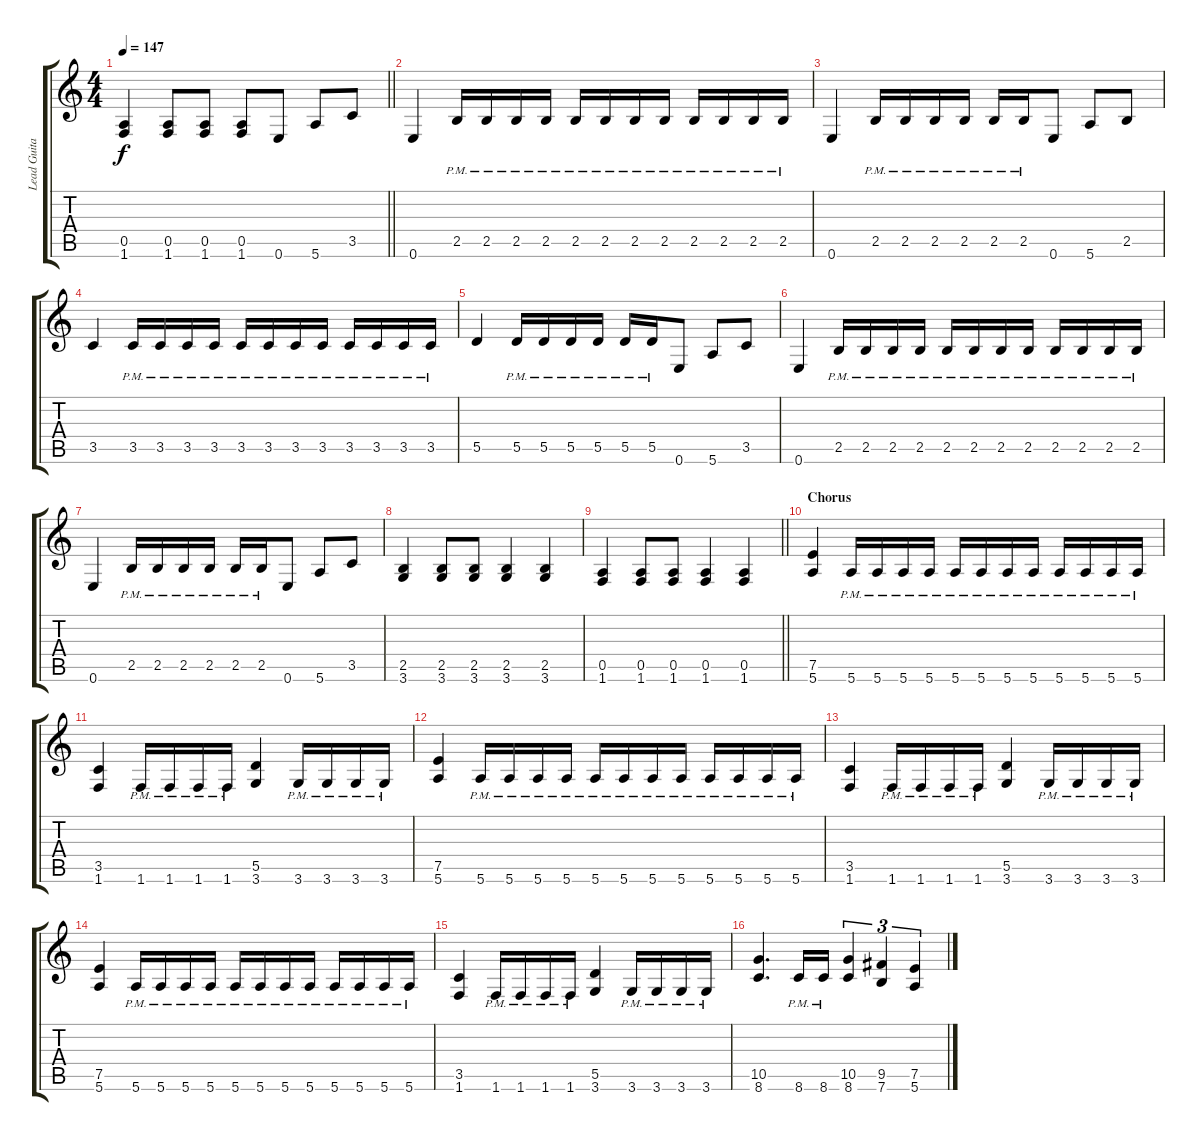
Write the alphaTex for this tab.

\track ("Lead Guitar" "Lead Guita") {instrument distortionguitar}
\staff {score tabs}
\tuning (E4 B3 G3 D3 A2 E2) {hide}
\ts (4 4)
\tempo 147
\clef g2
\barLineRight lightlight
\ks c
(0.5 1.6).4{dy f} (0.5 1.6).8 (0.5 1.6).8 (0.5 1.6).8 0.6.8 5.6.8 3.5.8 |
0.6.4 2.5{pm}.16 2.5{pm}.16 2.5{pm}.16 2.5{pm}.16 2.5{pm}.16 2.5{pm}.16 2.5{pm}.16 2.5{pm}.16 2.5{pm}.16 2.5{pm}.16 2.5{pm}.16 2.5{pm}.16 |
0.6.4 2.5{pm}.16 2.5{pm}.16 2.5{pm}.16 2.5{pm}.16 2.5{pm}.16 2.5{pm}.16 0.6.8 5.6.8 2.5.8 |
3.5.4 3.5{pm}.16 3.5{pm}.16 3.5{pm}.16 3.5{pm}.16 3.5{pm}.16 3.5{pm}.16 3.5{pm}.16 3.5{pm}.16 3.5{pm}.16 3.5{pm}.16 3.5{pm}.16 3.5{pm}.16 |
5.5.4 5.5{pm}.16 5.5{pm}.16 5.5{pm}.16 5.5{pm}.16 5.5{pm}.16 5.5{pm}.16 0.6.8 5.6.8 3.5.8 |
0.6.4 2.5{pm}.16 2.5{pm}.16 2.5{pm}.16 2.5{pm}.16 2.5{pm}.16 2.5{pm}.16 2.5{pm}.16 2.5{pm}.16 2.5{pm}.16 2.5{pm}.16 2.5{pm}.16 2.5{pm}.16 |
0.6.4 2.5{pm}.16 2.5{pm}.16 2.5{pm}.16 2.5{pm}.16 2.5{pm}.16 2.5{pm}.16 0.6.8 5.6.8 3.5.8 |
(2.5 3.6).4 (2.5 3.6).8 (2.5 3.6).8 (2.5 3.6).4 (2.5 3.6).4 |
\barLineRight lightlight
(0.5 1.6).4 (0.5 1.6).8 (0.5 1.6).8 (0.5 1.6).4 (0.5 1.6).4 |
\section ("" "Chorus")
(7.5 5.6).4 5.6{pm}.16 5.6{pm}.16 5.6{pm}.16 5.6{pm}.16 5.6{pm}.16 5.6{pm}.16 5.6{pm}.16 5.6{pm}.16 5.6{pm}.16 5.6{pm}.16 5.6{pm}.16 5.6{pm}.16 |
(3.5 1.6).4 1.6{pm}.16 1.6{pm}.16 1.6{pm}.16 1.6{pm}.16 (5.5 3.6).4 3.6{pm}.16 3.6{pm}.16 3.6{pm}.16 3.6{pm}.16 |
(7.5 5.6).4 5.6{pm}.16 5.6{pm}.16 5.6{pm}.16 5.6{pm}.16 5.6{pm}.16 5.6{pm}.16 5.6{pm}.16 5.6{pm}.16 5.6{pm}.16 5.6{pm}.16 5.6{pm}.16 5.6{pm}.16 |
(3.5 1.6).4 1.6{pm}.16 1.6{pm}.16 1.6{pm}.16 1.6{pm}.16 (5.5 3.6).4 3.6{pm}.16 3.6{pm}.16 3.6{pm}.16 3.6{pm}.16 |
(7.5 5.6).4 5.6{pm}.16 5.6{pm}.16 5.6{pm}.16 5.6{pm}.16 5.6{pm}.16 5.6{pm}.16 5.6{pm}.16 5.6{pm}.16 5.6{pm}.16 5.6{pm}.16 5.6{pm}.16 5.6{pm}.16 |
(3.5 1.6).4 1.6{pm}.16 1.6{pm}.16 1.6{pm}.16 1.6{pm}.16 (5.5 3.6).4 3.6{pm}.16 3.6{pm}.16 3.6{pm}.16 3.6{pm}.16 |
(10.5 8.6).4{d} 8.6{pm}.16 8.6{pm}.16 (10.5 8.6).4{tu (3 2)} (9.5 7.6).4{tu (3 2)} (7.5 5.6).4{tu (3 2)}
